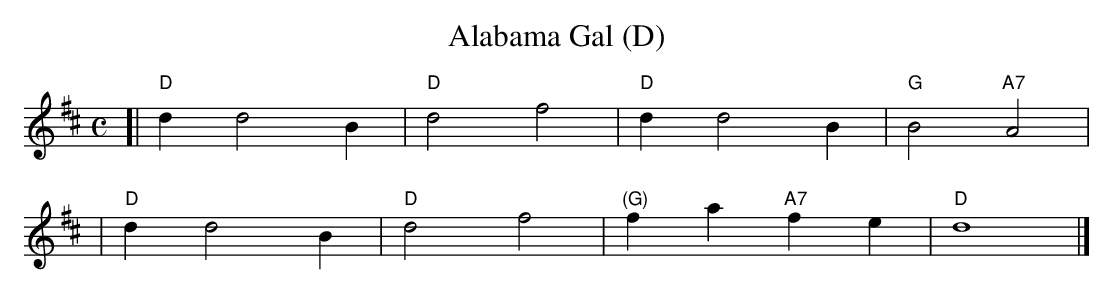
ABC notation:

X:1
T: Alabama Gal (D)
M: C
L: 1/8
K: D
[| "D"d2 d4 B2 | "D"d4 f4 | "D"d2 d4 B2 | "G"B4 "A7"A4 |
| "D"d2 d4 B2 | "D"d4 f4 | "(G)"f2 a2 "A7"f2 e2 | "D"d8 |]
